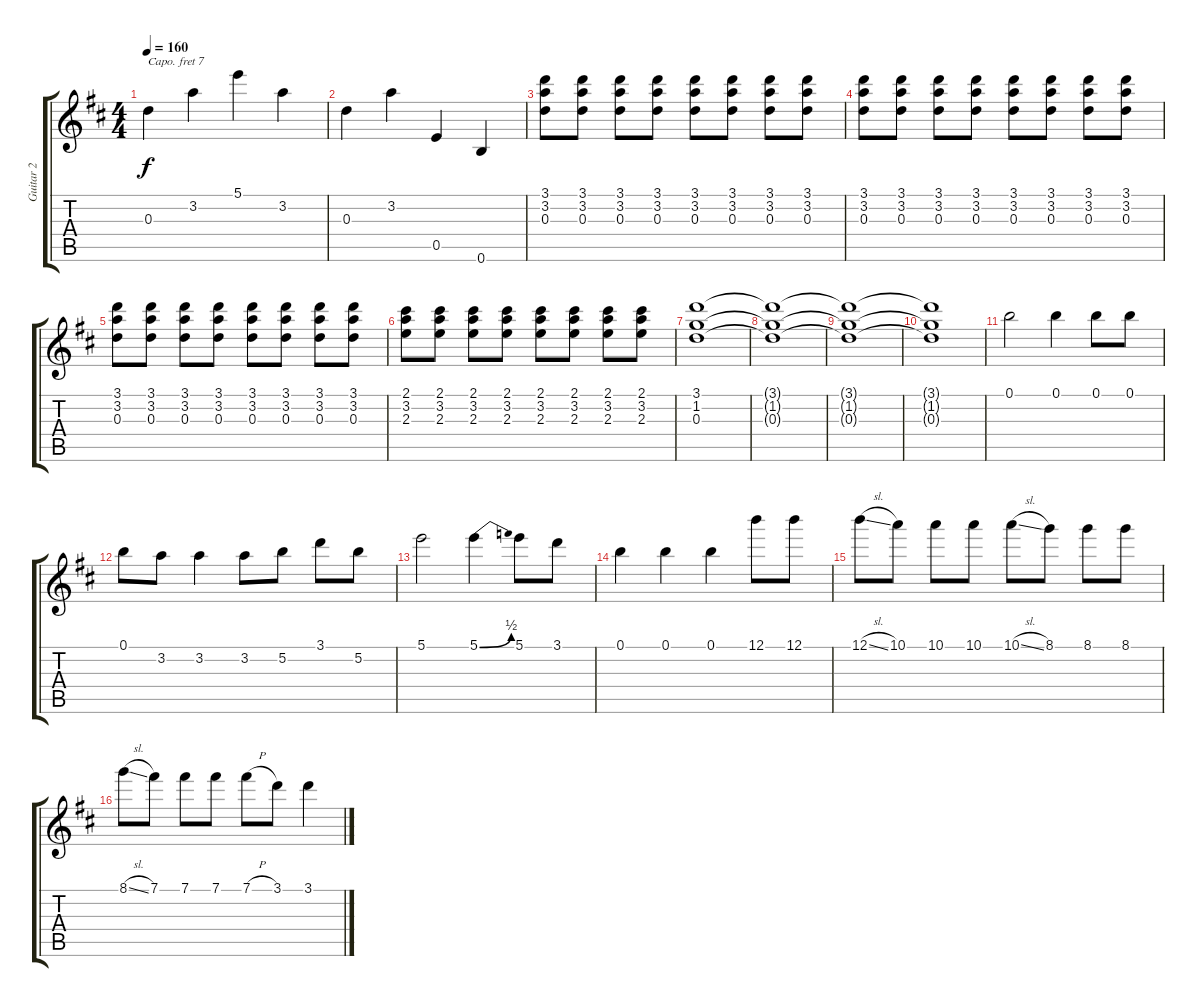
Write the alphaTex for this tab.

\track ("Guitar 2" "Guitar 2") {instrument distortionguitar}
\staff {score tabs}
\capo 7
\tuning (E4 B3 G3 D3 A2 E2) {hide}
\ts (4 4)
\tempo 160
\clef g2
\ks d
0.3.4{dy f} 3.2.4 5.1.4 3.2.4 |
0.3.4 3.2.4 0.5.4 0.6.4 |
(3.1 3.2 0.3).8 (3.1 3.2 0.3).8 (3.1 3.2 0.3).8 (3.1 3.2 0.3).8 (3.1 3.2 0.3).8 (3.1 3.2 0.3).8 (3.1 3.2 0.3).8 (3.1 3.2 0.3).8 |
(3.1 3.2 0.3).8 (3.1 3.2 0.3).8 (3.1 3.2 0.3).8 (3.1 3.2 0.3).8 (3.1 3.2 0.3).8 (3.1 3.2 0.3).8 (3.1 3.2 0.3).8 (3.1 3.2 0.3).8 |
(3.1 3.2 0.3).8 (3.1 3.2 0.3).8 (3.1 3.2 0.3).8 (3.1 3.2 0.3).8 (3.1 3.2 0.3).8 (3.1 3.2 0.3).8 (3.1 3.2 0.3).8 (3.1 3.2 0.3).8 |
(2.1 3.2 2.3).8 (2.1 3.2 2.3).8 (2.1 3.2 2.3).8 (2.1 3.2 2.3).8 (2.1 3.2 2.3).8 (2.1 3.2 2.3).8 (2.1 3.2 2.3).8 (2.1 3.2 2.3).8 |
(3.1 1.2 0.3).1 |
(3.1{t} 1.2{t} 0.3{t}).1 |
(3.1{t} 1.2{t} 0.3{t}).1 |
(3.1{t} 1.2{t} 0.3{t}).1 |
0.1.2 0.1.4 0.1.8 0.1.8 |
0.1.8 3.2.8 3.2.4 3.2.8 5.2.8 3.1.8 5.2.8 |
5.1.2 5.1{be (bend 0 0 60 2)}.4 5.1.8 3.1.8 |
0.1.4 0.1.4 0.1.4 12.1.8 12.1.8 |
12.1{sl}.8 10.1.8 10.1.8 10.1.8 10.1{sl}.8 8.1.8 8.1.8 8.1.8 |
8.1{sl}.8 7.1.8 7.1.8 7.1.8 7.1{h}.8 3.1.8 3.1.4
